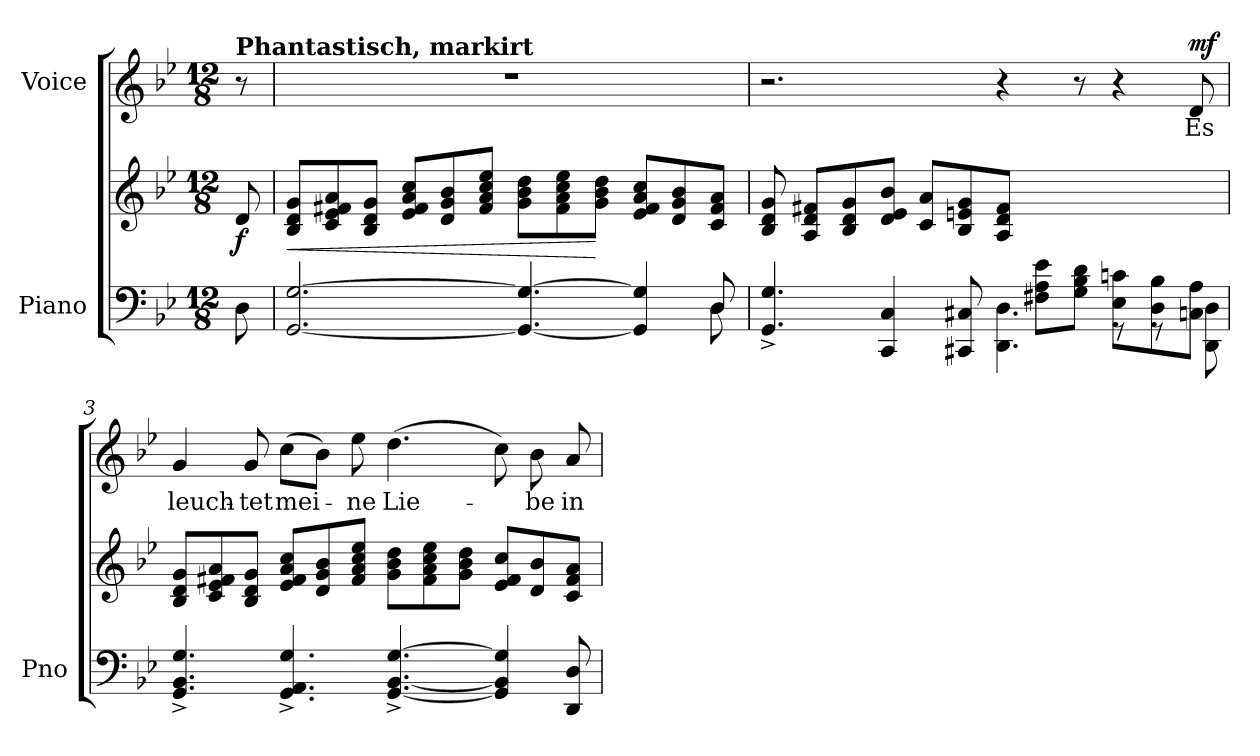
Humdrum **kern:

**kern	**kern	**dynam	**kern	**text	**dynam
*part2	*part2	*part2	*part1	*part1	*part1
*staff3	*staff2	*staff2/3	*staff1	*staff1	*staff1
*I"Piano	*	*	*I"Voice	*	*
*I'Pno	*	*	*	*	*
*clefF4	*clefG2	*	*clefG2	*	*
*k[b-e-]	*k[b-e-]	*	*k[b-e-]	*	*
*M12/8	*M12/8	*	*M12/8	*	*
=	=	=	=	=	=
!	!	!	!LO:TX:a:B:t=Phantastisch, markirt	!	!
!	!	!LO:DY:b	!	!	!
8D\	8d/	f	8r	.	.
=1	=1	=1	=1	=1	=1
*^	*	*	*	*	*
!	!	!	!LO:HP:b	!	!	!
[2.GG/ [2.G/	2.ryy	8B-/ 8d/ 8g/L	<	1.r	.	.
.	.	8c/ 8e-/ 8f#X/ 8a/	.	.	.	.
.	.	8B-/ 8d/ 8g/J	.	.	.	.
.	.	8e-/ 8f#/ 8a/ 8cc/L	.	.	.	.
.	.	8d/ 8g/ 8b-/	.	.	.	.
.	.	8f#/ 8a/ 8cc/ 8ee-/J	.	.	.	.
4.GG/_ 4.G/_	4.ryy	8g\ 8b-\ 8dd\L	.	.	.	.
.	.	8f#\ 8a\ 8cc\ 8ee-\	.	.	.	.
.	.	8g\ 8b-\ 8dd\J	[	.	.	.
4GG/] 4G/]	4ryy	8e-/ 8f#/ 8a/ 8cc/L	.	.	.	.
.	.	8d/ 8g/ 8b-/	.	.	.	.
8D/	8D\	8c/ 8f#/ 8a/J	.	.	.	.
=2	=2	=2	=2	=2	=2	=2
2..ryy	4.GG/^> 4.G/^>	8B-/ 8d/ 8g/	.	2.r	.	.
.	.	8A/ 8d/ 8f#X/L	.	.	.	.
.	.	8B-/ 8d/ 8g/	.	.	.	.
.	4CC/ 4C/	8d/ 8e-/ 8b-/J	.	.	.	.
.	.	8c/ 8a/L	.	.	.	.
.	8CC#X/ 8C#X/	8B-/ 8en/ 8g/	.	.	.	.
.	4.DD\ 4.D\	8A/ 8d/ 8f#/J	.	4r	.	.
8F#X\ 8A\ 8e-\L	.	2ryy	.	.	.	.
8G\ 8B-\ 8d\J	.	.	.	8r	.	.
8E-\ 8cn\L	8r	.	.	4r	.	.
8D\ 8B-\	8r	.	.	.	.	.
!	!	!	!	!	!	!LO:DY:a
8Cn\ 8A\J	8DD\ 8D\	8ryy	.	8d/	Es	mf
*v	*v	*	*	*	*	*
=3	=3	=3	=3	=3	=3
4.GG/^> 4.BB-/^> 4.G/^>	8B-/ 8d/ 8g/L	.	4g/	leuch-	.
.	8c/ 8e-/ 8f#X/ 8a/	.	.	.	.
.	8B-/ 8d/ 8g/J	.	8g/	-tet	.
4.GG/^> 4.AA/^> 4.G/^>	8e-/ 8f#/ 8a/ 8cc/L	.	(8cc\L	mei-	.
.	8d/ 8g/ 8b-/	.	8b-\J)	.	.
.	8f#/ 8a/ 8cc/ 8ee-/J	.	8ee-\	-ne	.
[4.GG/^> [>4.BB-/^> [4.G/^>	8g\ 8b-\ 8dd\L	.	(4.dd\	Lie-	.
.	8f#\ 8a\ 8cc\ 8ee-\	.	.	.	.
.	8g\ 8b-\ 8dd\J	.	.	.	.
4GG/] 4BB-/] 4G/]	8e-/ 8f#/ 8cc/L	.	8cc\)	.	.
.	8d/ 8b-/	.	8b-\	-be	.
8DD/ 8D/	8c/ 8f#/ 8a/J	.	8a/	in	.
=	=	=	=	=	=
*-	*-	*-	*-	*-	*-
